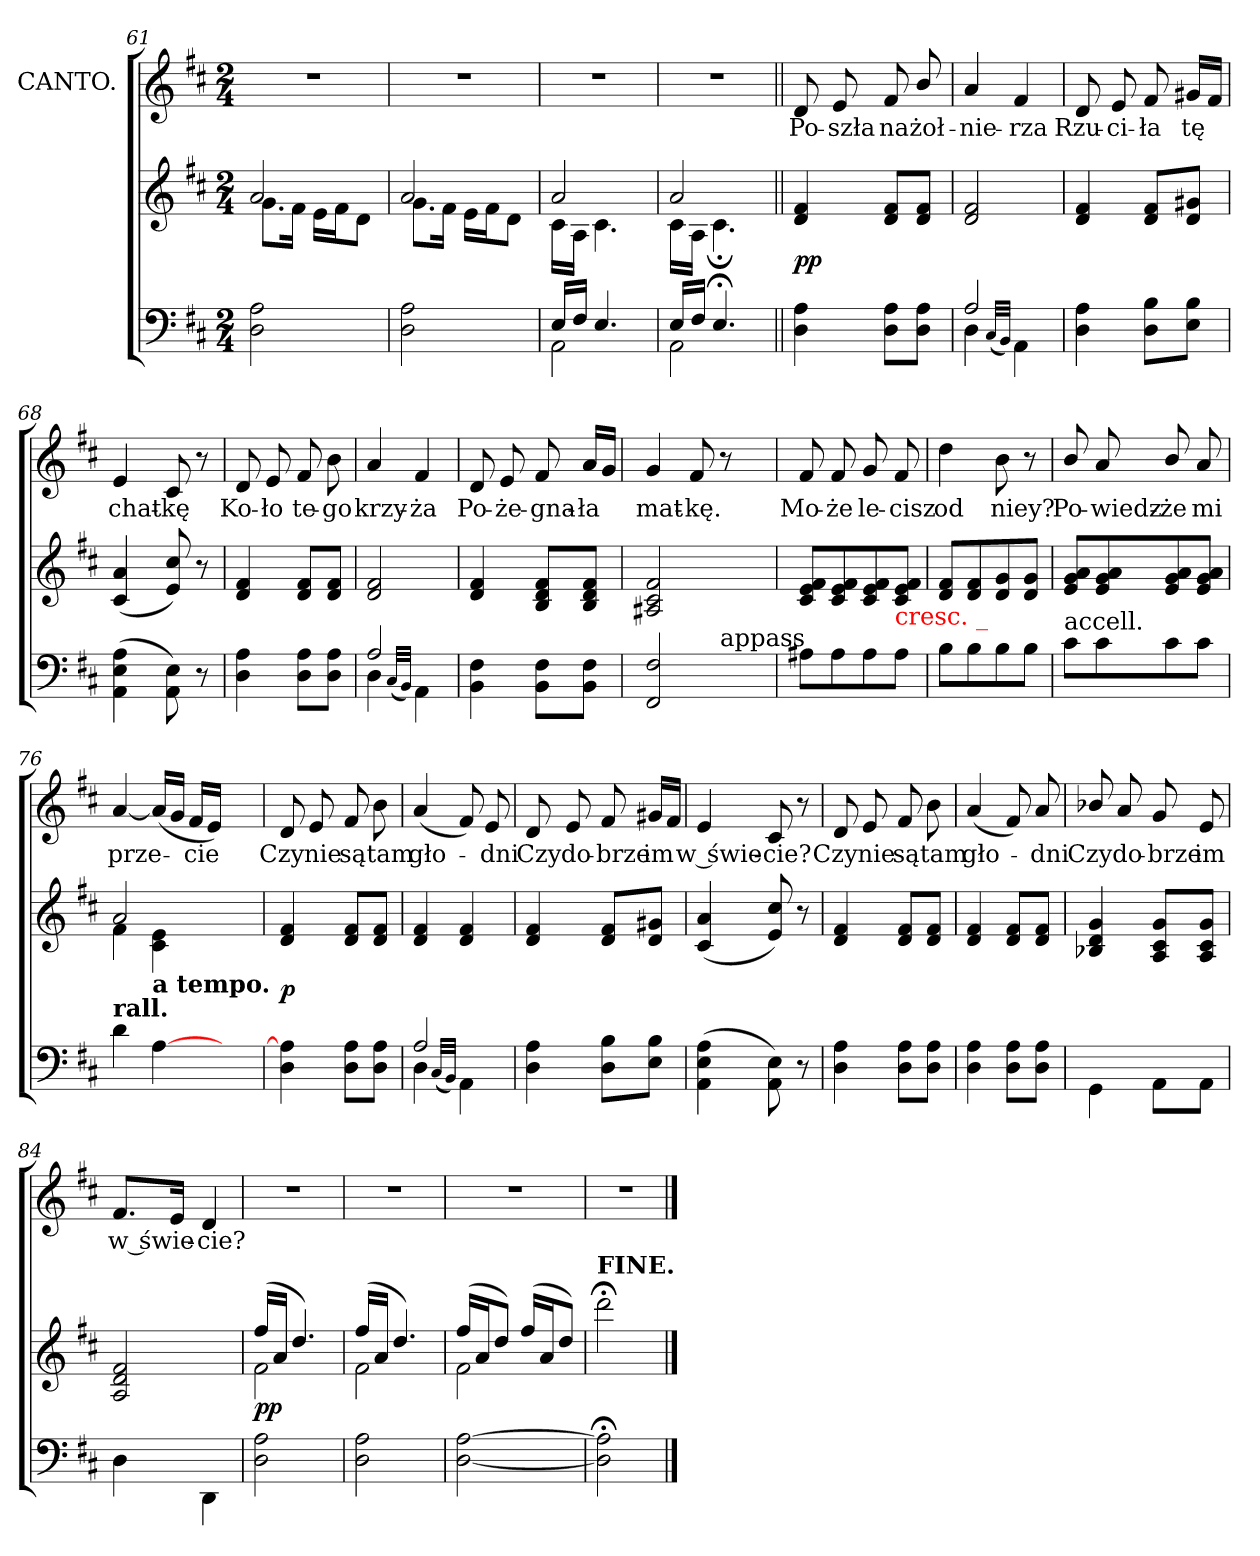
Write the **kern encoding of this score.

**kern	**kern	**dynam	**kern	**text
*part2	*part2	*part2	*part1	*part1
*staff3	*staff2	*staff2/3	*staff1	*staff1
*	*	*	*I"CANTO.	*
*clefF4	*clefG2	*	*clefG2	*
*k[f#c#]	*k[f#c#]	*	*k[f#c#]	*
*D:	*D:	*	*D:	*
*M2/4	*M2/4	*	*M2/4	*
=61	=61	=61	=61	=61
*	*^	*	*	*
2A 2D	2a	8.gL	.	2rdd	.
.	.	16f#Jk	.	.	.
.	.	16eLL	.	.	.
.	.	16f#J	.	.	.
.	.	8dJ	.	.	.
=62	=62	=62	=62	=62	=62
2A 2D	2a	8.gL	.	2rdd	.
.	.	16f#Jk	.	.	.
.	.	16eLL	.	.	.
.	.	16f#J	.	.	.
.	.	8dJ	.	.	.
=63	=63	=63	=63	=63	=63
*^	*	*	*	*	*
16E/LL	2AA\	2a	16c#LL	.	2rdd	.
16F#JJ	.	.	16AJJ	.	.	.
4.E/	.	.	4.c#	.	.	.
=64	=64	=64	=64	=64	=64	=64
16E/LL	2AA\	2a	16c#LL	.	2rdd	.
16F#JJ	.	.	16AJJ	.	.	.
4.E;/	.	.	4.c#;<	.	.	.
*v	*v	*	*	*	*	*
*	*v	*v	*	*	*
=65||	=65||	=65||	=65||	=65||
4A 4D	4f# 4d	pp	8d	Po-
.	.	.	8e	-szła
8A 8DL	8f# 8dL	.	8f#	na
8A 8DJ	8f# 8dJ	.	8b/	żoł-
=66	=66	=66	=66	=66
*^	*	*	*	*
2A	4D	2f# 2d	.	4a	-nie-
.	(32qqC#/LLL	.	.	.	.
.	32qqBB/JJJ)	.	.	.	.
.	4AA	.	.	4f#	-rza
*v	*v	*	*	*	*
=67	=67	=67	=67	=67
4A 4D	4f# 4d	.	8d	Rzu-
.	.	.	8e	-ci-
8B 8DL	8f# 8dL	.	8f#	-ła
8B 8EJ	8g#X 8dJ	.	16g#XLL	tę
.	.	.	16f#JJ	.
=68	=68	=68	=68	=68
(>4A 4E 4AA	(>4a 4c#	.	4e	chat-
8E\ 8AA\)	8cc# 8e)	.	8c#	-kę
8r	8r	.	8r	.
=69	=69	=69	=69	=69
4A 4D	4f# 4d	.	8d	Ko-
.	.	.	8e	-ło
8A 8DL	8f# 8dL	.	8f#	te-
8A 8DJ	8f# 8dJ	.	8b\	-go
=70	=70	=70	=70	=70
*^	*	*	*	*
2A	4D	2f# 2d	.	4a	krzy-
.	(32qqC#/LLL	.	.	.	.
.	32qqBB/JJJ)	.	.	.	.
.	4AA	.	.	4f#	-ża
*v	*v	*	*	*	*
=71	=71	=71	=71	=71
4F# 4BB	4f# 4d	.	8d	Po-
.	.	.	8e	-że-
8F# 8BBL	8f# 8d 8BL	.	8f#	-gna-
8F# 8BBJ	8f# 8d 8BJ	.	16aLL	ła
.	.	.	16gJJ	.
=72	=72	=72	=72	=72
*^	*	*	*	*
2F# 2FF#	4.ryy	2f# 2c# 2A#X	.	4g	mat-
.	.	.	.	8f#	-kę.
!	!LO:TX:a:t=appass	!	!	!	!
.	4ryy	.	.	8r	.
8ryy	.	8ryy	.	8ryy	.
*v	*v	*	*	*	*
=73	=73	=73	=73	=73
8A#XL	8f# 8e 8c#L	.	8f#	Mo-
8A#	8f# 8e 8c#	.	8f#	-że
8A#	8f# 8e 8c#	.	8g	le-
!	!LO:TX:b:color=red:t=cresc. _	!	!	!
8A#J	8f# 8e 8c#J	.	8f#	-cisz
=74	=74	=74	=74	=74
8BL	8f# 8dL	.	4dd	od
8B	8f# 8d	.	.	.
8B	8g 8d	.	8b	niey?
8BJ	8g 8dJ	.	8r	.
=75	=75	=75	=75	=75
!LO:TX:a:t=accell.	!	!	!	!
8c#L	8a 8g 8eL	.	8b/	Po-
8c#	8a 8g 8e	.	8a	-wiedz-
8c#	8a 8g 8e	.	8b/	-że
8c#J	8a 8g 8eJ	.	8a	mi
=76	=76	=76	=76	=76
*	*^	*	*	*
!LO:TX:a:B:t=rall.	!	!	!	!	!
4d	2a	4f#	.	[4a	prze-
!	!	!LO:TX:b:B:t=a tempo.	!	!	!
[4A	.	4e 4c#	.	(>16aLL]	.
.	.	.	.	16gJJ	.
.	.	.	.	16f#LL	-cie
.	.	.	.	16eJJ)	.
4ryy	4ryy	4ryy	.	4ryy	.
*	*v	*v	*	*	*
=77	=77	=77	=77	=77
4A] 4D	4f# 4d	p	8d	Czy
.	.	.	8e	nie
8A 8DL	8f# 8dL	.	8f#	są
8A 8DJ	8f# 8dJ	.	8b	tam
=78	=78	=78	=78	=78
*^	*	*	*	*
2A	4D	4f# 4d	.	(4a	gło-
.	(32qqC#/LLL	.	.	.	.
.	32qqBB/JJJ)	.	.	.	.
.	4AA	4f# 4d	.	8f#)	.
.	.	.	.	8e	-dni
*v	*v	*	*	*	*
=79	=79	=79	=79	=79
4A 4D	4f# 4d	.	8d	Czy
.	.	.	8e	do-
8B 8DL	8f# 8dL	.	8f#	-brze
8B 8EJ	8g#X 8dJ	.	16g#XLL	im
.	.	.	16f#JJ	.
=80	=80	=80	=80	=80
(4A 4E 4AA	(<4a 4c#	.	4e	w świe-
8E\ 8AA\)	8cc# 8e)	.	8c#	-cie?
8r	8r	.	8r	.
=81	=81	=81	=81	=81
4A 4D	4f# 4d	.	8d	Czy
.	.	.	8e	nie
8A 8DL	8f# 8dL	.	8f#	są
8A 8DJ	8f# 8dJ	.	8b	tam
=82	=82	=82	=82	=82
4A 4D	4f# 4d	.	(<4a	gło-
8A 8DL	8f# 8dL	.	8f#)	.
8A 8DJ	8f# 8dJ	.	8a	-dni
=83	=83	=83	=83	=83
4GG\	4g 4d 4B-X	.	8b-X/	Czy
.	.	.	8a	do-
8AA\L	8g/ 8c#/ 8A/L	.	8g	-brze
8AA\J	8g/ 8c#/ 8A/J	.	8e	im
=84	=84	=84	=84	=84
4D\	2f#/ 2d/ 2A/	.	8.f#L	w świe-
.	.	.	16eJk	.
4DD\	.	.	4d	cie?
=85	=85	=85	=85	=85
*	*^	*	*	*
2A 2D	(>16ff#LL	2f#	pp	2rdd	.
.	16aJJ	.	.	.	.
.	4.dd)	.	.	.	.
=86	=86	=86	=86	=86	=86
2A 2D	(>16ff#LL	2f#	.	2rdd	.
.	16aJJ	.	.	.	.
.	4.dd)	.	.	.	.
=87	=87	=87	=87	=87	=87
[2A [2D	(>16ff#LL	2f#	.	2rdd	.
.	16aJ	.	.	.	.
.	8ddJ)	.	.	.	.
.	(>16ff#LL	.	.	.	.
.	16aJ	.	.	.	.
.	8ddJ)	.	.	.	.
*	*v	*v	*	*	*
=88	=88	=88	=88	=88
!	!LO:TX:a:B:t=FINE.	!	!	!
2A];< 2D];<	2ddd;<	.	2r	.
==	==	==	==	==
*-	*-	*-	*-	*-
